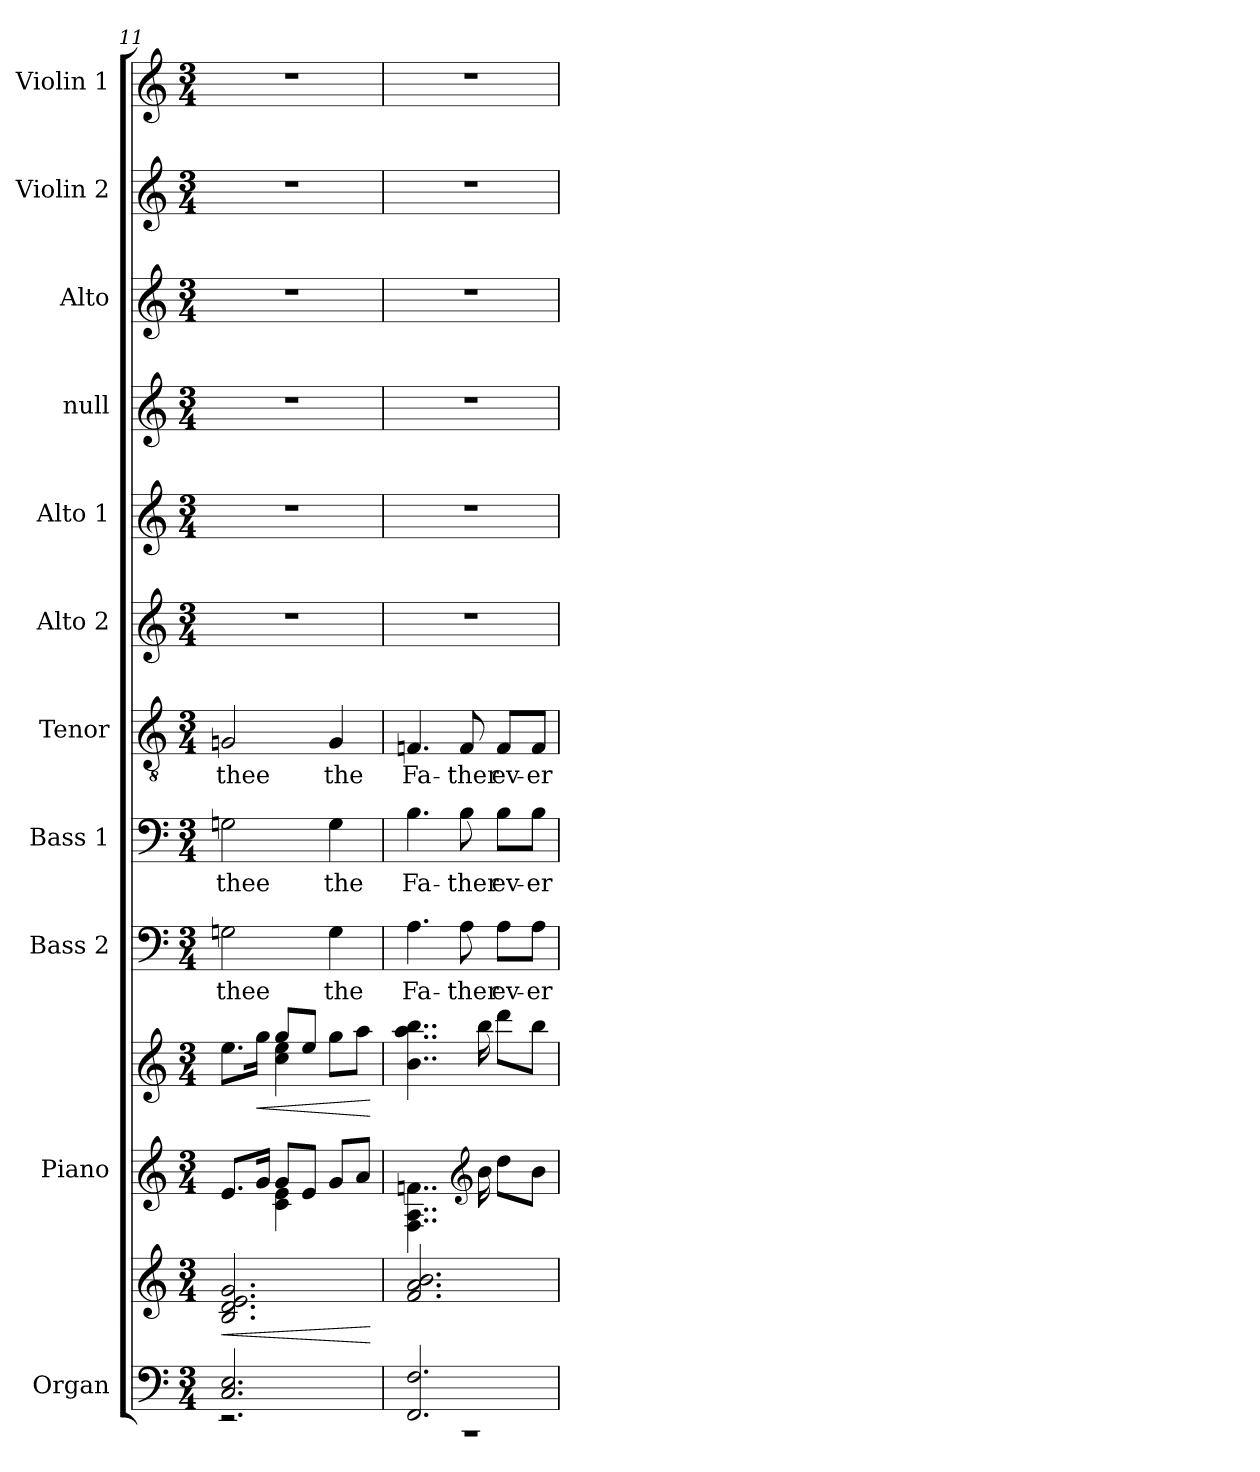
**kern	**kern	**dynam	**kern	**kern	**dynam	**kern	**text	**kern	**text	**kern	**text	**kern	**kern	**kern	**kern	**kern	**kern
*part11	*part11	*part11	*part10	*part10	*part10	*part9	*part9	*part8	*part8	*part7	*part7	*part6	*part5	*part4	*part3	*part2	*part1
*staff13	*staff12	*staff12/13	*staff11	*staff10	*staff10/11	*staff9	*staff9	*staff8	*staff8	*staff7	*staff7	*staff6	*staff5	*staff4	*staff3	*staff2	*staff1
*I"Organ	*	*	*I"Piano	*	*	*I"Bass 2	*	*I"Bass 1	*	*I"Tenor	*	*I"Alto 2	*I"Alto 1	*I"null	*I"Alto	*I"Violin 2	*I"Violin 1
*I'Org.	*	*	*	*	*	*I'B. 2	*	*I'B. 1	*	*I'T.	*	*I'A. 2	*I'A. 1	*	*	*I'Vln. 2	*I'Vln. 1
*clefF4	*clefG2	*	*clefG2	*clefG2	*	*clefF4	*	*clefF4	*	*clefGv2	*	*clefG2	*clefG2	*clefG2	*clefG2	*clefG2	*clefG2
*k[]	*k[]	*	*k[]	*k[]	*	*k[]	*	*k[]	*	*k[]	*	*k[]	*k[]	*k[]	*k[]	*k[]	*k[]
*M3/4	*M3/4	*	*M3/4	*M3/4	*	*M3/4	*	*M3/4	*	*M3/4	*	*M3/4	*M3/4	*M3/4	*M3/4	*M3/4	*M3/4
=11	=11	=11	=11	=11	=11	=11	=11	=11	=11	=11	=11	=11	=11	=11	=11	=11	=11
*^	*	*	*	*	*	*	*	*	*	*	*	*	*	*	*	*	*
!	!	!	!LO:HP:b	!	!	!	!	!LO:LY:b	!	!LO:LY:b	!	!LO:LY:b	!	!	!	!	!	!
*	*	*	*	*^	*^	*	*	*	*	*	*	*	*	*	*	*	*	*
2.C/ 2.E/	2.r	2.B/ 2.d/ 2.e/ 2.g/	<	8.e/L	4ryy	8.ee\L	4ryy	.	2Gn\	thee	2Gn\	thee	2Gn/	thee	2.r	2.r	2.r	2.r	2.r	2.r
!	!	!	!	!	!	!	!	!LO:HP:b	!	!	!	!	!	!	!	!	!	!	!	!
.	.	.	.	16g/Jk	.	16gg\Jk	.	<	.	.	.	.	.	.	.	.	.	.	.	.
.	.	.	.	8g/L	4c\ 4e\	8gg/L	4cc\ 4ee\	.	.	.	.	.	.	.	.	.	.	.	.	.
.	.	.	.	8e/J	.	8ee/J	.	.	.	.	.	.	.	.	.	.	.	.	.	.
!	!	!	!	!	!	!	!	!	!	!LO:LY:b	!	!LO:LY:b	!	!LO:LY:b	!	!	!	!	!	!
.	.	.	.	8g/L	4ryy	8gg\L	4ryy	.	4G\	the	4G\	the	4G/	the	.	.	.	.	.	.
.	.	.	.	8a/J	.	8aa\J	.	.	.	.	.	.	.	.	.	.	.	.	.	.
*	*	*	*	*v	*v	*	*	*	*	*	*	*	*	*	*	*	*	*	*	*
*v	*v	*	*	*	*v	*v	*	*	*	*	*	*	*	*	*	*	*	*	*
.	.	[	.	.	[	.	.	.	.	.	.	.	.	.	.	.	.
=12	=12	=12	=12	=12	=12	=12	=12	=12	=12	=12	=12	=12	=12	=12	=12	=12	=12
*^	*	*	*	*	*	*	*	*	*	*	*	*	*	*	*	*	*
!	!	!	!	!	!	!	!	!LO:LY:b	!	!LO:LY:b	!	!LO:LY:b	!	!	!	!	!	!
2.FF/ 2.F/	2.r	2.f/ 2.a/ 2.b/	.	4..F\ 4..A\ 4..fn\	4..b\ 4..aa\ 4..bb\	.	4.A\	Fa-	4.B\	Fa-	4.Fn/	Fa-	2.r	2.r	2.r	2.r	2.r	2.r
!	!	!	!	!	!	!	!	!LO:LY:b	!	!LO:LY:b	!	!LO:LY:b	!	!	!	!	!	!
.	.	.	.	.	.	.	8A\	-ther	8B\	-ther	8F/	-ther	.	.	.	.	.	.
*	*	*	*	*clefG2	*	*	*	*	*	*	*	*	*	*	*	*	*	*
.	.	.	.	16b\	16bb\	.	.	.	.	.	.	.	.	.	.	.	.	.
!	!	!	!	!	!	!	!	!LO:LY:b	!	!LO:LY:b	!	!LO:LY:b	!	!	!	!	!	!
.	.	.	.	8dd\L	8ddd\L	.	8A\L	ev-	8B\L	ev-	8F/L	ev-	.	.	.	.	.	.
!	!	!	!	!	!	!	!	!LO:LY:b	!	!LO:LY:b	!	!LO:LY:b	!	!	!	!	!	!
.	.	.	.	8b\J	8bb\J	.	8A\J	-er-	8B\J	-er-	8F/J	-er-	.	.	.	.	.	.
*v	*v	*	*	*	*	*	*	*	*	*	*	*	*	*	*	*	*	*
=	=	=	=	=	=	=	=	=	=	=	=	=	=	=	=	=	=
*-	*-	*-	*-	*-	*-	*-	*-	*-	*-	*-	*-	*-	*-	*-	*-	*-	*-
